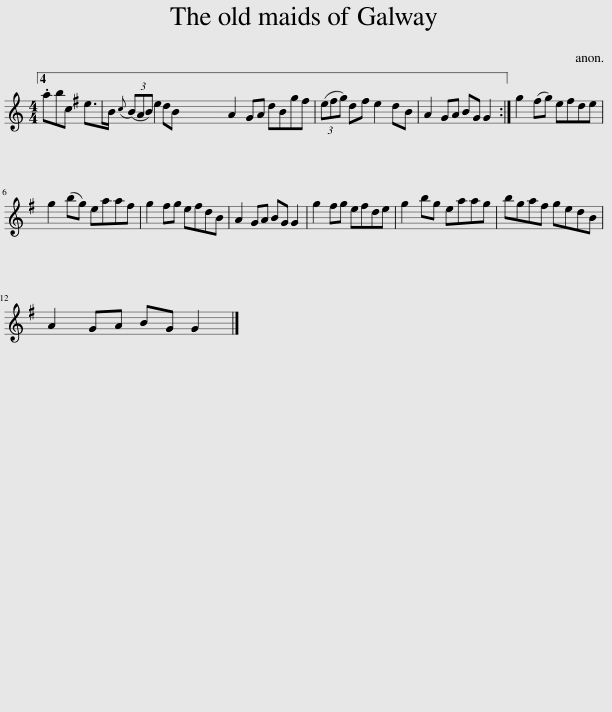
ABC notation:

X:1
L:1/8
M:4/4
I:linebreak $
K:C
V:1 treble
V:1
 .abc e>B{c} (3(BAB) e2 dB | A2 GA dBg^f | (3(e^fg) df e2 dB | A2 GA BG G2 :| g2 (^fg) efde |$ %5
 g2 (bg) eaa^f | g2 ^fg efdB | A2 GA BG G2 | g2 ^fg efde | g2 bg eaag | %10
 bga^f gedB |$ A2 GA BG G2 |] %12
